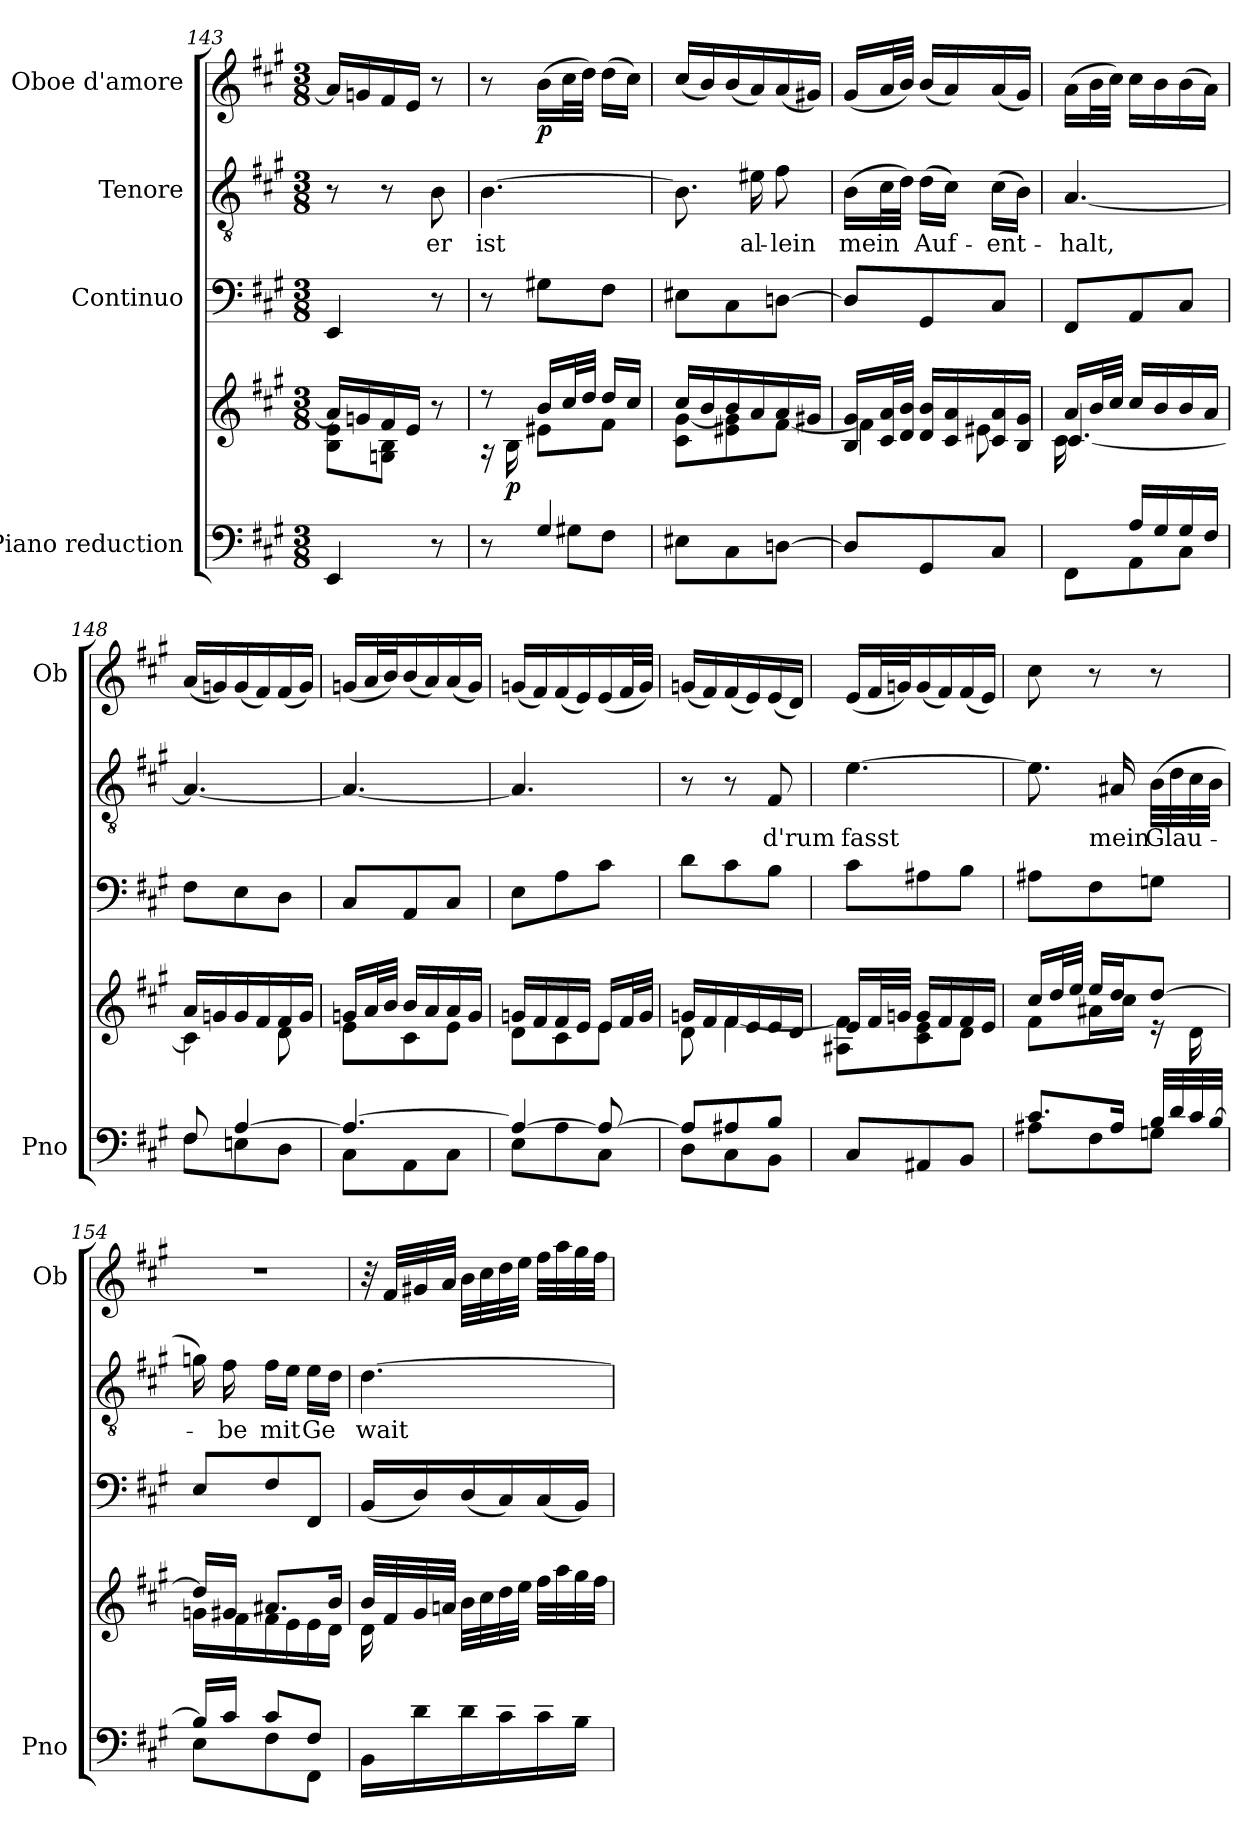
**kern	**kern	**dynam	**kern	**kern	**text	**kern	**dynam
*part4	*part4	*part4	*part3	*part2	*part2	*part1	*part1
*staff5	*staff4	*staff4/5	*staff3	*staff2	*staff2	*staff1	*staff1
*I"Piano reduction	*	*	*I"Continuo	*I"Tenore	*	*I"Oboe d'amore	*
*I'Pno	*	*	*	*	*	*I'Ob	*
*clefF4	*clefG2	*	*clefF4	*clefGv2	*	*clefG2	*
*k[f#c#g#]	*k[f#c#g#]	*	*k[f#c#g#]	*k[f#c#g#]	*	*k[f#c#g#]	*
*M3/8	*M3/8	*	*M3/8	*M3/8	*	*M3/8	*
=143	=143	=143	=143	=143	=143	=143	=143
*	*^	*	*	*	*	*	*
4EE/	16a/LL]	8B\ 8e\L	.	4EE/	8r	.	16a/LL]	.
.	16gn/	.	.	.	.	.	16gn/	.
.	16f#/	8Gn\ 8B\J	.	.	8r	.	16f#/	.
.	16e/JJ	.	.	.	.	.	16e/JJ	.
!	!	!	!	!	!	!LO:LY:b	!	!
8r	8r	8ryy	.	8r	8B\	er	8r	.
=144	=144	=144	=144	=144	=144	=144	=144	=144
*^	*	*	*	*	*	*	*	*
!	!	!	!	!	!	!	!LO:LY:b	!	!
8r	8ryy	8r	16r	.	8r	[4.B\	ist	8r	.
!	!	!	!	!LO:DY:b	!	!	!	!	!
.	.	.	16B\	p	.	.	.	.	.
!	!	!	!	!	!	!	!	!	!LO:DY:b
4G#/	8G#X\L	16b/LL	8e#X\L	.	8G#X\L	.	.	(>16b\LL	p
.	.	32cc#/L	.	.	.	.	.	32cc#\L	.
.	.	32dd/JJJ	.	.	.	.	.	32dd\JJJ)	.
.	8F#\J	16dd/LL	8f#\J	.	8F#\J	.	.	(>16dd\LL	.
.	.	16cc#/JJ	.	.	.	.	.	16cc#\JJ)	.
*v	*v	*	*	*	*	*	*	*	*
=145	=145	=145	=145	=145	=145	=145	=145	=145
8E#X\L	16cc#/LL	8c#\ [8g#\L	.	8E#X\L	8.B\]	.	(<16cc#/LL	.
.	16b/	.	.	.	.	.	16b/)	.
8C#\	16b/	8e#X\ 8g#\]	.	8C#\	.	.	(<16b/	.
!	!	!	!	!	!	!LO:LY:b	!	!
.	16a/	.	.	.	16e#X\	al-	16a/)	.
!	!	!	!	!	!	!LO:LY:b	!	!
[8Dn\J	16a/	[8f#\J	.	[8Dn\J	8f#\	-lein	(<16a/	.
.	16g#X/JJ	.	.	.	.	.	16g#X/JJ)	.
=146	=146	=146	=146	=146	=146	=146	=146	=146
!	!	!	!	!	!	!LO:LY:b	!	!
8D/L]	16B/ 16g#/LL	4f#\]	.	8D/L]	(>16B\LL	mein	(<16g#/LL	.
.	32c#/ 32a/L	.	.	.	32c#\L	.	32a/L	.
.	32d/ 32b/JJJ	.	.	.	32d\JJJ)	.	32b/JJJ)	.
!	!	!	!	!	!	!LO:LY:b	!	!
8GG#/	16d/ 16b/LL	.	.	8GG#/	(>16d\LL	Auf-	(<16b/LL	.
.	16c#/ 16a/	.	.	.	16c#\JJ)	.	16a/)	.
!	!	!	!	!	!	!LO:LY:b	!	!
8C#/J	16c#/ 16a/	8e#X\	.	8C#/J	(>16c#\LL	-ent-	(<16a/	.
.	16B/ 16g#/JJ	.	.	.	16B\JJ)	.	16g#/JJ)	.
=147	=147	=147	=147	=147	=147	=147	=147	=147
*^	*	*^	*	*	*	*	*	*
!	!	!	!	!	!	!	!	!LO:LY:b	!	!
16ryy	8FF#\L	16a/LL	[4.c#/	16c#\LL	.	8FF#/L	[4.A/	-halt,	(>16a\LL	.
32B/L	.	32b/L	.	4ryy	.	.	.	.	32b\L	.
32A/JJJ	.	32cc#/JJJ	.	.	.	.	.	.	32cc#\JJJ)	.
16A/LL	8AA\	16cc#/LL	.	.	.	8AA/	.	.	16cc#\LL	.
16G#/	.	16b/	.	.	.	.	.	.	16b\	.
16G#/	8C#\J	16b/	.	.	.	8C#/J	.	.	(>16b\	.
16F#/JJ	.	16a/JJ	.	16ryy	.	.	.	.	16a\JJ)	.
*	*	*	*v	*v	*	*	*	*	*	*
=148	=148	=148	=148	=148	=148	=148	=148	=148	=148
8F#/	8F#\L	16a/LL	4c#\]	.	8F#\L	4.A/_	.	(<16a/LL	.
.	.	16gn/	.	.	.	.	.	16gn/)	.
[4A/	8En\	16g/	.	.	8E\	.	.	(<16g/	.
.	.	16f#/	.	.	.	.	.	16f#/)	.
.	8D\J	16f#/	8d\	.	8D\J	.	.	(<16f#/	.
.	.	16g/JJ	.	.	.	.	.	16g/JJ)	.
!!LO:LB:g=z
=149	=149	=149	=149	=149	=149	=149	=149	=149	=149
4.A/_	8C#\L	16gn/LL	8e\L	.	8C#/L	4.A/_	.	(<16gn/LL	.
.	.	32a/L	.	.	.	.	.	32a/L	.
.	.	32b/JJJ	.	.	.	.	.	32b/J)	.
.	8AA\	16b/LL	8c#\	.	8AA/	.	.	(<16b/	.
.	.	16a/	.	.	.	.	.	16a/)	.
.	8C#\J	16a/	8e\J	.	8C#/J	.	.	(<16a/	.
.	.	16g/JJ	.	.	.	.	.	16g/JJ)	.
=150	=150	=150	=150	=150	=150	=150	=150	=150	=150
4A/_	8E\L	16gn/LL	8d\L	.	8E\L	4.A/]	.	(<16gn/LL	.
.	.	16f#/	.	.	.	.	.	16f#/)	.
.	8A\	16f#/	8c#\	.	8A\	.	.	(<16f#/	.
.	.	16e/JJ	.	.	.	.	.	16e/)	.
8A/_	8C#\J	16e/LL	8e\J	.	8c#\J	.	.	(<16e/	.
.	.	32f#/L	.	.	.	.	.	32f#/L	.
.	.	32g/JJJ	.	.	.	.	.	32g/JJJ)	.
=151	=151	=151	=151	=151	=151	=151	=151	=151	=151
8A/L]	8D\L	16gn/LL	8d\	.	8d\L	8r	.	(<16gn/LL	.
.	.	16f#/	.	.	.	.	.	16f#/)	.
8A#X/	8C#\	16f#/	[4f#\	.	8c#\	8r	.	(<16f#/	.
.	.	16e/	.	.	.	.	.	16e/)	.
!	!	!	!	!	!	!	!LO:LY:b	!	!
8B/J	8BB\J	16e/	.	.	8B\J	8F#/	d'rum	(<16e/	.
.	.	16d/JJ	.	.	.	.	.	16d/JJ)	.
*v	*v	*	*	*	*	*	*	*	*
=152	=152	=152	=152	=152	=152	=152	=152	=152
!	!	!	!	!	!	!LO:LY:b	!	!
8C#/L	16e/LL	8A#X\ 8f#\]L	.	8c#\L	[4.e\	fasst	(<16e/LL	.
.	32f#/L	.	.	.	.	.	32f#/L	.
.	32gn/JJJ	.	.	.	.	.	32gn/J)	.
8AA#X/	16g/LL	8c#\ 8e\	.	8A#X\	.	.	(<16g/	.
.	16f#/	.	.	.	.	.	16f#/)	.
8BB/J	16f#/	8d\J	.	8B\J	.	.	(<16f#/	.
.	16e/JJ	.	.	.	.	.	16e/JJ)	.
=153	=153	=153	=153	=153	=153	=153	=153	=153
*^	*	*	*	*	*	*	*	*
8.c#/L	8A#X\L	16cc#/LL	8f#\L	.	8A#X\L	8.e\]	.	8cc#\	.
.	.	32dd/L	.	.	.	.	.	.	.
.	.	32ee/JJJ	.	.	.	.	.	.	.
.	8F#\	16ee/LL	16a#X\L	.	8F#\	.	.	8r	.
!	!	!	!	!	!	!	!LO:LY:b	!	!
16A#/Jk	.	16dd/J	16cc#\JJ	.	.	16A#X/	mein	.	.
!	!	!	!	!	!	!	!LO:LY:b	!	!
32B/LLL	8Gn\J	[8dd/J	16r	.	8Gn\J	(>32B\LLL	Glau-	8r	.
32d/	.	.	.	.	.	32d\	.	.	.
32c#/	.	.	16d\	.	.	32c#\	.	.	.
[32B/JJJ	.	.	.	.	.	32B\JJJ	.	.	.
=154	=154	=154	=154	=154	=154	=154	=154	=154	=154
16B/LL]	8E\L	16dd/LL]	16gn\LL	.	8E/L	16gn\)	.	4.r	.
!	!	!	!	!	!	!	!LO:LY:b	!	!
16c#/JJ	.	16g#X/JJ	16f#\	.	.	16f#\	-be	.	.
!	!	!	!	!	!	!	!LO:LY:b	!	!
8c#/L	8F#\	8.a#X/L	16f#\	.	8F#/	16f#\LL	mit	.	.
.	.	.	16e\	.	.	16e\JJ	.	.	.
!	!	!	!	!	!	!	!LO:LY:b	!	!
8F#/J	8FF#\J	.	16e\	.	8FF#/J	16e\LL	Ge	.	.
.	.	16b/Jk	16d\JJ	.	.	16d\JJ	.	.	.
=155	=155	=155	=155	=155	=155	=155	=155	=155	=155
!	!	!	!	!	!	!	!LO:LY:b	!	!
16ryy	16BB\LL	32b/LLL	16d\LL	.	(<16BB/LL	[4.d\	wait	32r	.
.	.	32f#/	.	.	.	.	.	32f#/LLL	.
16f#/	16d\	32g#/	4ryy	.	16D/)	.	.	32g#X/	.
.	.	32an/JJJ	.	.	.	.	.	32a/JJJ	.
16f#/	16d\	32b\LLL	.	.	(<16D/	.	.	32b\LLL	.
.	.	32cc#\	.	.	.	.	.	32cc#\	.
16e/	16c#\	32dd\	.	.	16C#/)	.	.	32dd\	.
.	.	32ee\JJJ	.	.	.	.	.	32ee\JJJ	.
16e/	16c#\	32ff#\LLL	.	.	(<16C#/	.	.	32ff#\LLL	.
.	.	32aa\	.	.	.	.	.	32aa\	.
16d/JJ	16B\JJ	32gg#\	16ryy	.	16BB/JJ)	.	.	32gg#\	.
.	.	32ff#\JJJ	.	.	.	.	.	32ff#\JJJ	.
*v	*v	*	*	*	*	*	*	*	*
*	*v	*v	*	*	*	*	*	*
=	=	=	=	=	=	=	=
*-	*-	*-	*-	*-	*-	*-	*-
